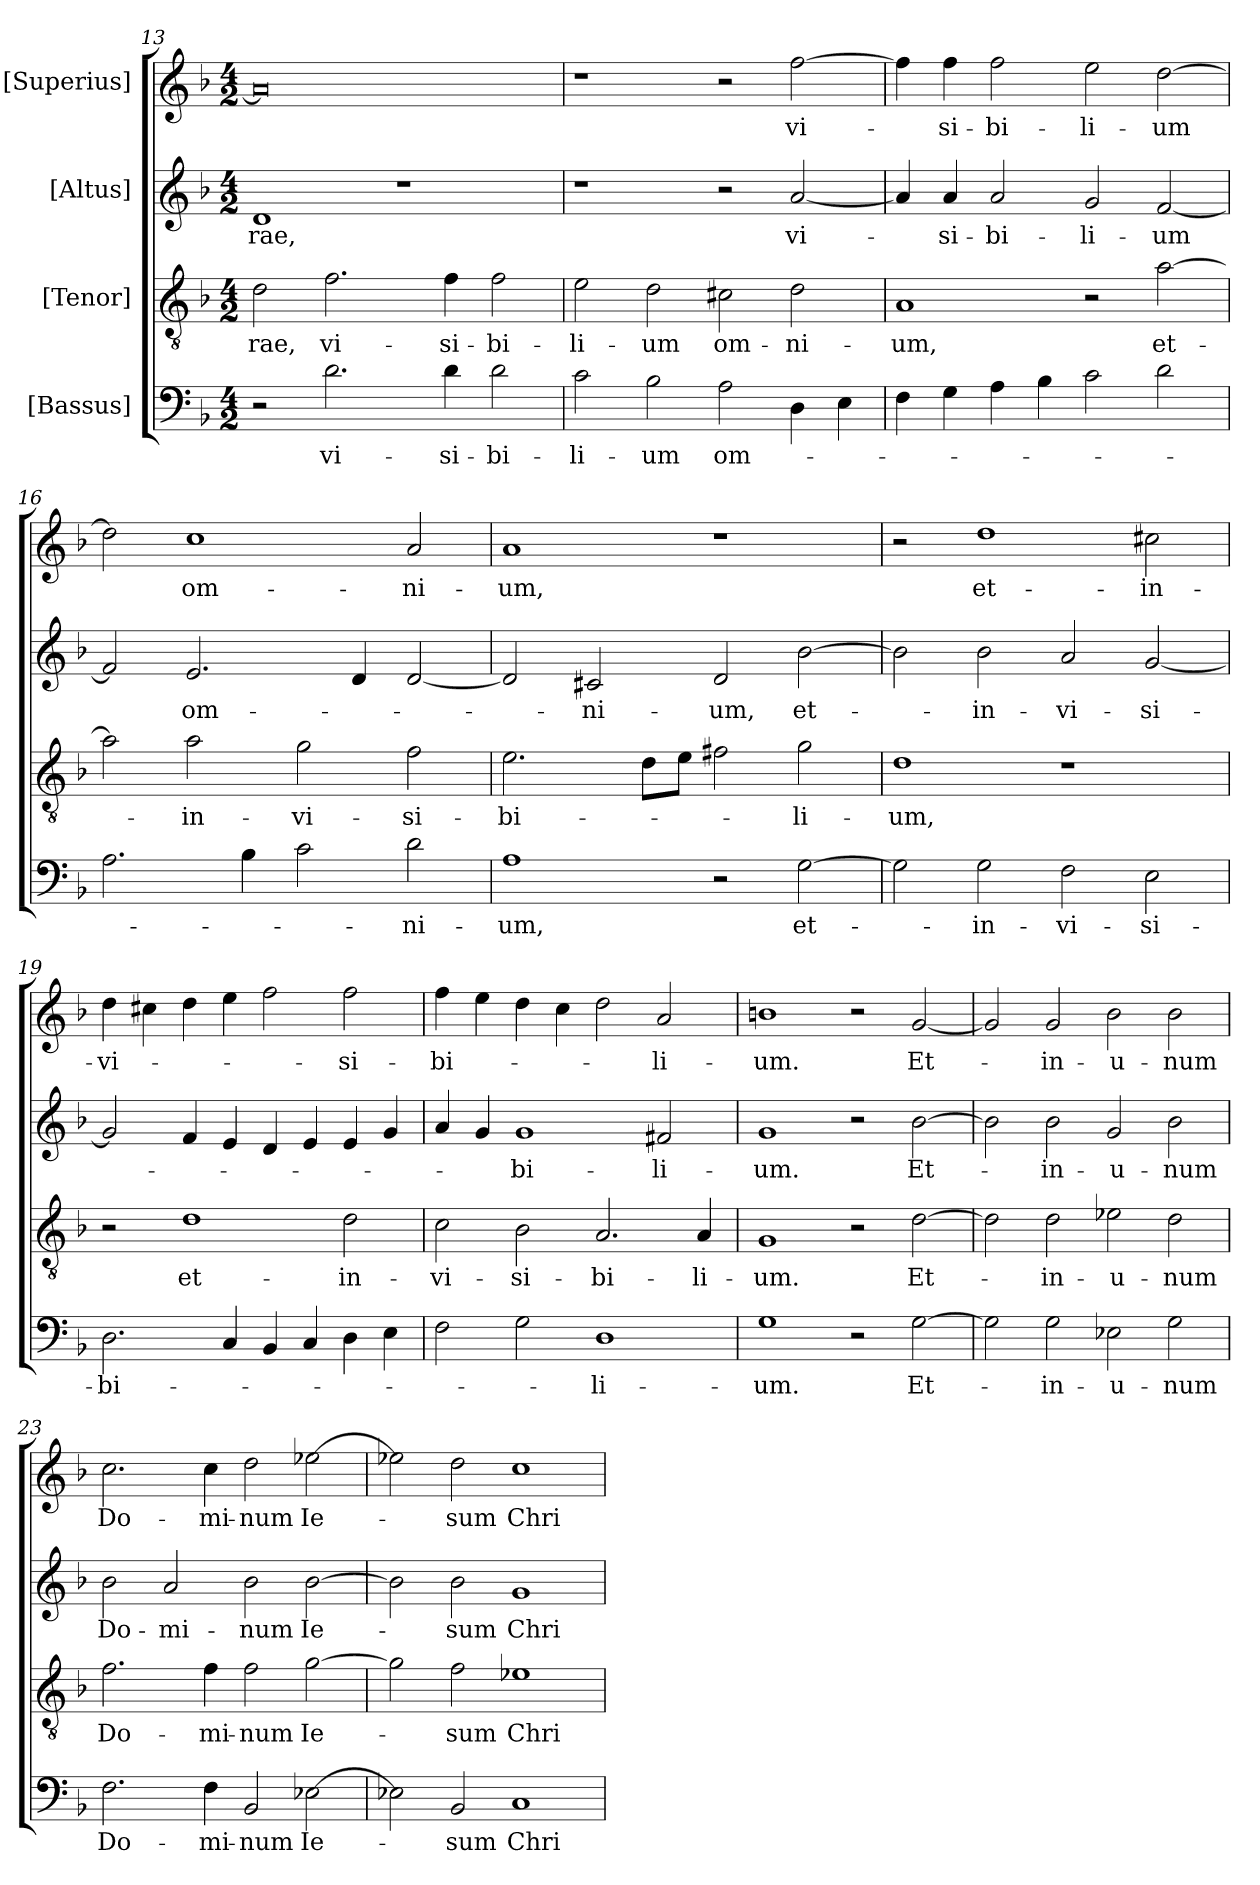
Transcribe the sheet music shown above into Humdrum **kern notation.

**kern	**text	**kern	**text	**kern	**text	**kern	**text
*part4	*part4	*part3	*part3	*part2	*part2	*part1	*part1
*staff4	*staff4	*staff3	*staff3	*staff2	*staff2	*staff1	*staff1
*I"[Bassus]	*	*I"[Tenor]	*	*I"[Altus]	*	*I"[Superius]	*
*clefF4	*	*clefGv2	*	*clefG2	*	*clefG2	*
*k[b-]	*	*k[b-]	*	*k[b-]	*	*k[b-]	*
*M4/2	*	*M4/2	*	*M4/2	*	*M4/2	*
=13	=13	=13	=13	=13	=13	=13	=13
2r	.	2d\	-rae,	1d/	-rae,	0a/]	.
2.d\	vi-	2.f\	vi-	.	.	.	.
.	.	.	.	1r	.	.	.
4d\	-si-	4f\	-si-	.	.	.	.
2d\	-bi-	2f\	-bi-	.	.	.	.
=14	=14	=14	=14	=14	=14	=14	=14
2c\	-li-	2e\	-li-	1r	.	1r	.
2B-\	-um	2d\	-um	.	.	.	.
2A\	om-	2c#X\	om-	2r	.	2r	.
4D\	.	2d\	-ni-	[2a/	vi-	[2ff\	vi-
4E\	.	.	.	.	.	.	.
=15	=15	=15	=15	=15	=15	=15	=15
4F\	.	1A/	-um,	4a/]	.	4ff\]	.
4G\	.	.	.	4a/	-si-	4ff\	-si-
4A\	.	.	.	2a/	-bi-	2ff\	-bi-
4B-\	.	.	.	.	.	.	.
2c\	.	2r	.	2g/	-li-	2ee\	-li-
2d\	.	[2a\	et-	[2f/	-um	[2dd\	-um
=16	=16	=16	=16	=16	=16	=16	=16
2.A\	.	2a\]	.	2f/]	.	2dd\]	.
.	.	2a\	in-	2.e/	om-	1cc\	om-
4B-\	.	.	.	.	.	.	.
2c\	.	2g\	-vi-	.	.	.	.
.	.	.	.	4d/	.	.	.
2d\	-ni-	2f\	-si-	[2d/	.	2a/	-ni-
=17	=17	=17	=17	=17	=17	=17	=17
1A\	-um,	2.e\	-bi-	2d/]	.	1a/	-um,
.	.	.	.	2c#X/	-ni-	.	.
.	.	8d\L	.	.	.	.	.
.	.	8e\J	.	.	.	.	.
2r	.	2f#X\	.	2d/	-um,	1r	.
[2G\	et-	2g\	-li-	[2b-\	et-	.	.
=18	=18	=18	=18	=18	=18	=18	=18
2G\]	.	1d\	-um,	2b-\]	.	2r	.
2G\	in-	.	.	2b-\	in-	1dd\	et-
2F\	-vi-	1r	.	2a/	-vi-	.	.
2E\	-si-	.	.	[2g/	-si-	2cc#X\	in-
=19	=19	=19	=19	=19	=19	=19	=19
2.D\	-bi-	2r	.	2g/]	.	4dd\	-vi-
.	.	.	.	.	.	4cc#X\	.
.	.	1d\	et-	4f/	.	4dd\	.
4C/	.	.	.	4e/	.	4ee\	.
4BB-/	.	.	.	4d/	.	2ff\	.
4C/	.	.	.	4e/	.	.	.
4D\	.	2d\	in-	4e/	.	2ff\	-si-
4E\	.	.	.	4g/	.	.	.
=20	=20	=20	=20	=20	=20	=20	=20
2F\	.	2c\	-vi-	4a/	.	4ff\	-bi-
.	.	.	.	4g/	.	4ee\	.
2G\	.	2B-\	-si-	1g/	-bi-	4dd\	.
.	.	.	.	.	.	4cc\	.
1D\	-li-	2.A/	-bi-	.	.	2dd\	.
.	.	.	.	2f#X/	-li-	2a/	-li-
.	.	4A/	-li-	.	.	.	.
=21	=21	=21	=21	=21	=21	=21	=21
1G\	-um.	1G/	-um.	1g/	-um.	1bn\	-um.
2r	.	2r	.	2r	.	2r	.
[2G\	Et-	[2d\	Et-	[2b-\	Et-	[2g/	Et-
=22	=22	=22	=22	=22	=22	=22	=22
2G\]	.	2d\]	.	2b-\]	.	2g/]	.
2G\	in-	2d\	in-	2b-\	in-	2g/	in-
2E-X\	u-	2e-X\	u-	2g/	u-	2b-\	u-
2G\	-num	2d\	-num	2b-\	-num	2b-\	-num
=23	=23	=23	=23	=23	=23	=23	=23
2.F\	Do-	2.f\	Do-	2b-\	Do-	2.cc\	Do-
.	.	.	.	2a/	-mi-	.	.
4F\	-mi-	4f\	-mi-	.	.	4cc\	-mi-
2BB-/	-num	2f\	-num	2b-\	-num	2dd\	-num
[2E-X\	Ie-	[2g\	Ie-	[2b-\	Ie-	[2ee-X\	Ie-
=24	=24	=24	=24	=24	=24	=24	=24
2E-X\]	.	2g\]	.	2b-\]	.	2ee-X\]	.
2BB-/	-sum	2f\	-sum	2b-\	-sum	2dd\	-sum
1C/	Chri-	1e-X\	Chri-	1g/	Chri-	1cc\	Chri-
=	=	=	=	=	=	=	=
*-	*-	*-	*-	*-	*-	*-	*-
